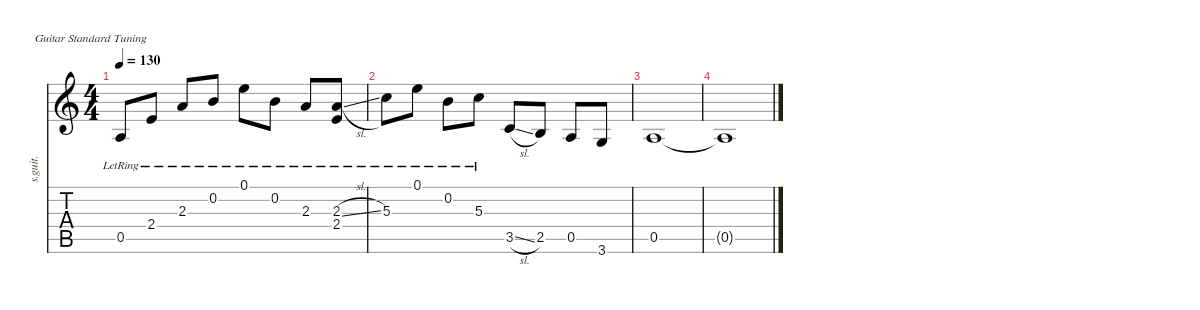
\defaultSystemsLayout 4
\hideDynamics
\bracketExtendMode nobrackets
\otherSystemsTrackNameOrientation horizontal
\track ("Guitar" "s.guit.") {instrument acousticguitarsteel}
\staff {score tabs}
\tuning (E4 B3 G3 D3 A2 E2)
\ts (4 4)
\tempo 130
\clef g2
\ks c
0.5{lr}.8{dy f beam Up} 2.4{lr}.8{beam Up} 2.3{lr}.8{beam Up} 0.2{lr}.8{beam Up} 0.1{lr}.8{beam Down} 0.2{lr}.8{beam Down} 2.3{lr}.8{beam Up} (2.3{sl} 2.4{lr}).8{beam Up} |
5.3{lr}.8{beam Down} 0.1{lr}.8{beam Down} 0.2{lr}.8{beam Down} 5.3{lr}.8{beam Down} 3.5{sl}.8{beam Up} 2.5.8{beam Up} 0.5.8{beam Up} 3.6.8{beam Up} |
0.5.1{beam Up} |
0.5{t}.1{beam Up}
